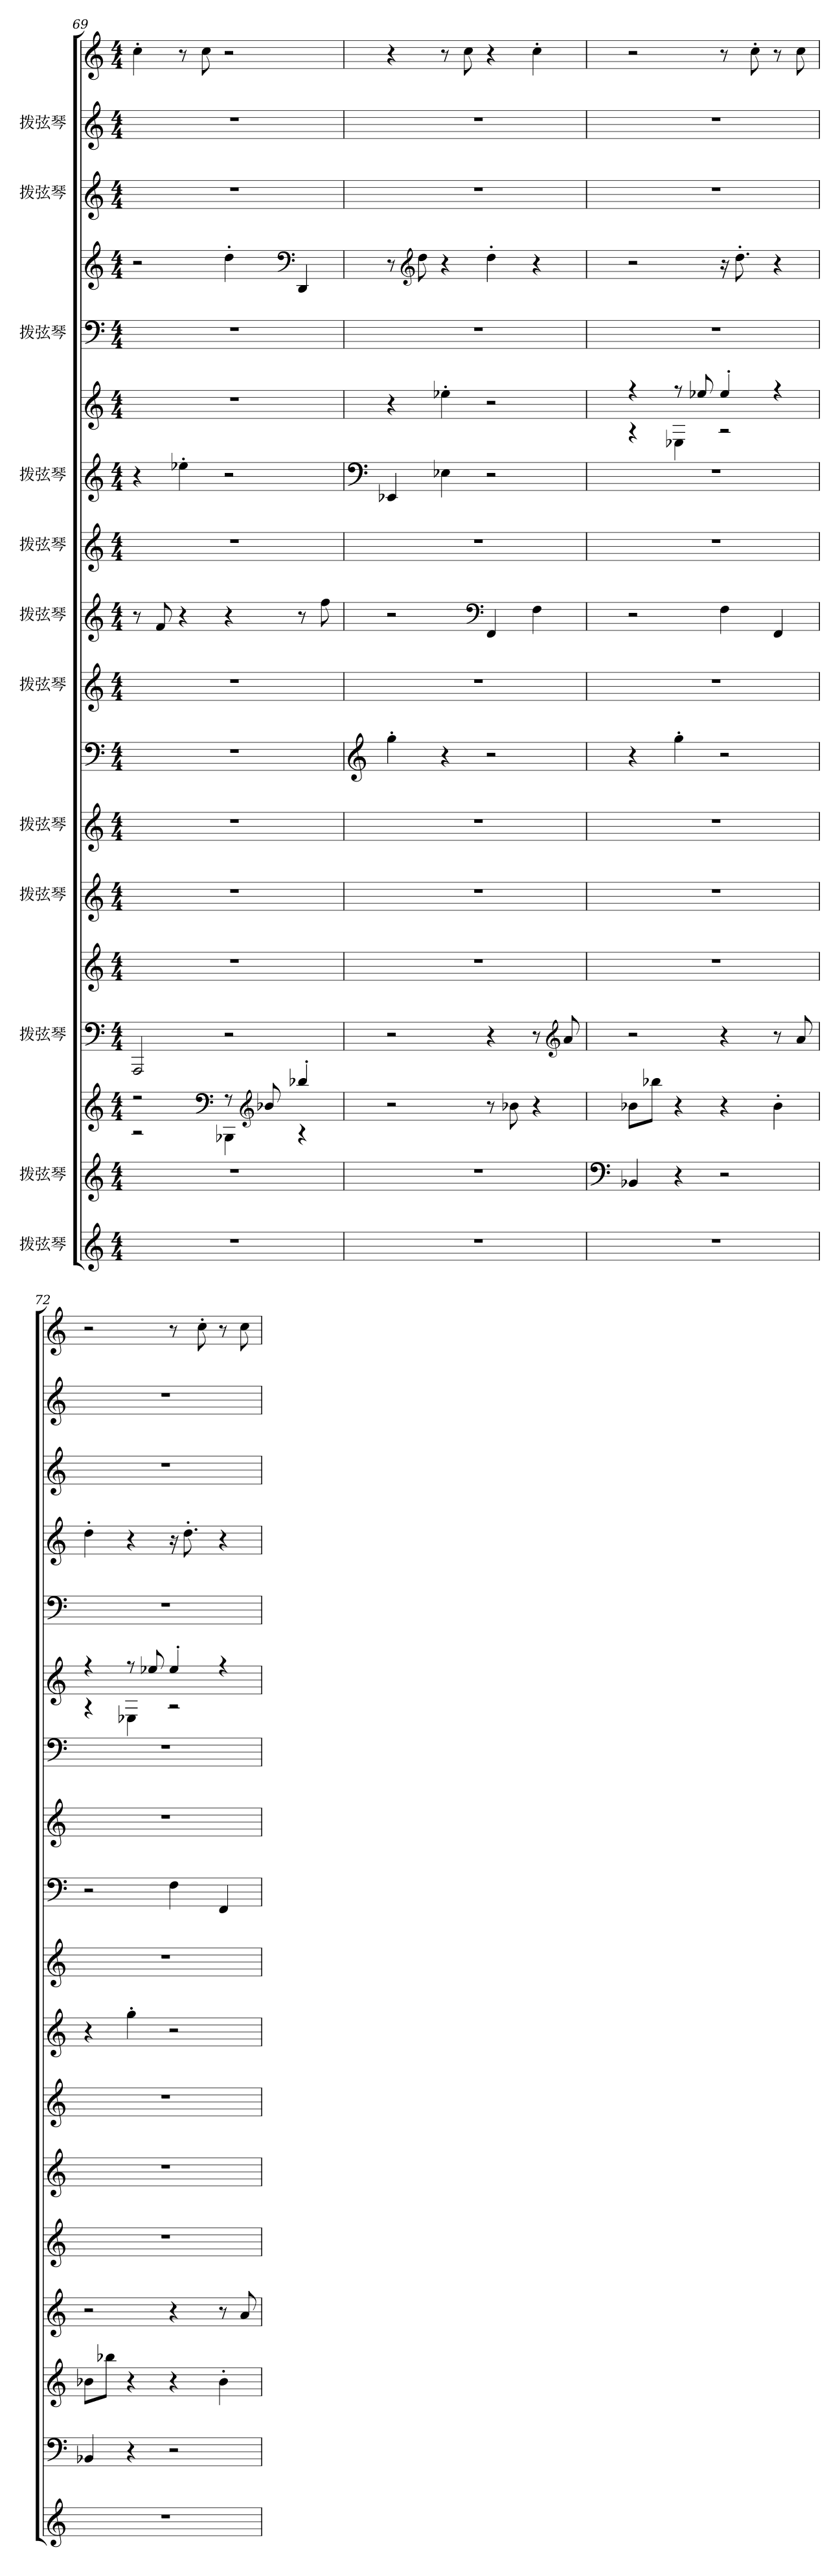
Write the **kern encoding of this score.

**kern	**kern	**kern	**kern	**kern	**kern	**kern	**kern	**kern	**kern	**kern	**kern	**kern	**kern	**kern	**kern	**kern	**kern
*part12	*part11	*part11	*part10	*part10	*part9	*part8	*part8	*part7	*part6	*part5	*part4	*part4	*part3	*part3	*part2	*part1	*part1
*staff18	*staff17	*staff16	*staff15	*staff14	*staff13	*staff12	*staff11	*staff10	*staff9	*staff8	*staff7	*staff6	*staff5	*staff4	*staff3	*staff2	*staff1
*I"拨弦琴	*I"拨弦琴	*	*I"拨弦琴	*	*I"拨弦琴	*I"拨弦琴	*	*I"拨弦琴	*I"拨弦琴	*I"拨弦琴	*I"拨弦琴	*	*I"拨弦琴	*	*I"拨弦琴	*I"拨弦琴	*
!!LO:PB:g=z
*clefG2	*clefG2	*clefG2	*clefF4	*clefG2	*clefG2	*clefG2	*clefF4	*clefG2	*clefG2	*clefG2	*clefG2	*clefG2	*clefF4	*clefG2	*clefG2	*clefG2	*clefG2
*k[]	*k[]	*k[]	*k[]	*k[]	*k[]	*k[]	*k[]	*k[]	*k[]	*k[]	*k[]	*k[]	*k[]	*k[]	*k[]	*k[]	*k[]
*M4/4	*M4/4	*M4/4	*M4/4	*M4/4	*M4/4	*M4/4	*M4/4	*M4/4	*M4/4	*M4/4	*M4/4	*M4/4	*M4/4	*M4/4	*M4/4	*M4/4	*M4/4
=69	=69	=69	=69	=69	=69	=69	=69	=69	=69	=69	=69	=69	=69	=69	=69	=69	=69
*	*	*^	*	*	*	*	*	*	*	*	*	*	*	*	*	*	*
1r	1r	2r	2r	2AAA/	1r	1r	1r	1r	1r	8r	1r	4r	1r	1r	2r	1r	1r	4cc'\
.	.	.	.	.	.	.	.	.	.	8f/	.	.	.	.	.	.	.	.
.	.	.	.	.	.	.	.	.	.	4r	.	4ee-X'\	.	.	.	.	.	8r
.	.	.	.	.	.	.	.	.	.	.	.	.	.	.	.	.	.	8cc\
*	*	*clefF4	*	*	*	*	*	*	*	*	*	*	*	*	*	*	*	*
.	.	8r	4BBB-X\	2r	.	.	.	.	.	4r	.	2r	.	.	4dd'\	.	.	2r
*	*	*clefG2	*	*	*	*	*	*	*	*	*	*	*	*	*	*	*	*
.	.	8b-X/	.	.	.	.	.	.	.	.	.	.	.	.	.	.	.	.
*	*	*	*	*	*	*	*	*	*	*	*	*	*	*	*clefF4	*	*	*
.	.	4bb-X'/	4r	.	.	.	.	.	.	8r	.	.	.	.	4DD/	.	.	.
.	.	.	.	.	.	.	.	.	.	8ff\	.	.	.	.	.	.	.	.
*	*	*v	*v	*	*	*	*	*	*	*	*	*	*	*	*	*	*	*
=70	=70	=70	=70	=70	=70	=70	=70	=70	=70	=70	=70	=70	=70	=70	=70	=70	=70
*	*	*	*	*	*	*	*clefG2	*	*	*	*clefF4	*	*	*	*	*	*
1r	1r	2r	2r	1r	1r	1r	4gg'\	1r	2r	1r	4EE-X/	4r	1r	8r	1r	1r	4r
*	*	*	*	*	*	*	*	*	*	*	*	*	*	*clefG2	*	*	*
.	.	.	.	.	.	.	.	.	.	.	.	.	.	8dd\	.	.	.
.	.	.	.	.	.	.	4r	.	.	.	4E-X\	4ee-X'\	.	4r	.	.	8r
.	.	.	.	.	.	.	.	.	.	.	.	.	.	.	.	.	8cc\
*	*	*	*	*	*	*	*	*	*clefF4	*	*	*	*	*	*	*	*
.	.	8r	4r	.	.	.	2r	.	4FF/	.	2r	2r	.	4dd'\	.	.	4r
.	.	8b-X\	.	.	.	.	.	.	.	.	.	.	.	.	.	.	.
.	.	4r	8r	.	.	.	.	.	4F\	.	.	.	.	4r	.	.	4cc'\
*	*	*	*clefG2	*	*	*	*	*	*	*	*	*	*	*	*	*	*
.	.	.	8a/	.	.	.	.	.	.	.	.	.	.	.	.	.	.
=71	=71	=71	=71	=71	=71	=71	=71	=71	=71	=71	=71	=71	=71	=71	=71	=71	=71
*	*clefF4	*	*	*	*	*	*	*	*	*	*	*	*	*	*	*	*
*	*	*	*	*	*	*	*	*	*	*	*	*^	*	*	*	*	*
1r	4BB-X/	8b-X\L	2r	1r	1r	1r	4r	1r	2r	1r	1r	4r	4r	1r	2r	1r	1r	2r
.	.	8bb-X\J	.	.	.	.	.	.	.	.	.	.	.	.	.	.	.	.
.	4r	4r	.	.	.	.	4gg'\	.	.	.	.	8r	4E-X\	.	.	.	.	.
.	.	.	.	.	.	.	.	.	.	.	.	8ee-X/	.	.	.	.	.	.
.	2r	4r	4r	.	.	.	2r	.	4F\	.	.	4ee-'/	2r	.	16r	.	.	8r
.	.	.	.	.	.	.	.	.	.	.	.	.	.	.	8.dd'\	.	.	.
.	.	.	.	.	.	.	.	.	.	.	.	.	.	.	.	.	.	8cc'\
.	.	4b-'\	8r	.	.	.	.	.	4FF/	.	.	4r	.	.	4r	.	.	8r
.	.	.	8a/	.	.	.	.	.	.	.	.	.	.	.	.	.	.	8cc\
!!LO:PB:g=z
=72	=72	=72	=72	=72	=72	=72	=72	=72	=72	=72	=72	=72	=72	=72	=72	=72	=72	=72
1r	4BB-X/	8b-X\L	2r	1r	1r	1r	4r	1r	2r	1r	1r	4r	4r	1r	4dd'\	1r	1r	2r
.	.	8bb-X\J	.	.	.	.	.	.	.	.	.	.	.	.	.	.	.	.
.	4r	4r	.	.	.	.	4gg'\	.	.	.	.	8r	4E-X\	.	4r	.	.	.
.	.	.	.	.	.	.	.	.	.	.	.	8ee-X/	.	.	.	.	.	.
.	2r	4r	4r	.	.	.	2r	.	4F\	.	.	4ee-'/	2r	.	16r	.	.	8r
.	.	.	.	.	.	.	.	.	.	.	.	.	.	.	8.dd'\	.	.	.
.	.	.	.	.	.	.	.	.	.	.	.	.	.	.	.	.	.	8cc'\
.	.	4b-'\	8r	.	.	.	.	.	4FF/	.	.	4r	.	.	4r	.	.	8r
.	.	.	8a/	.	.	.	.	.	.	.	.	.	.	.	.	.	.	8cc\
*	*	*	*	*	*	*	*	*	*	*	*	*v	*v	*	*	*	*	*
=	=	=	=	=	=	=	=	=	=	=	=	=	=	=	=	=	=
*-	*-	*-	*-	*-	*-	*-	*-	*-	*-	*-	*-	*-	*-	*-	*-	*-	*-
